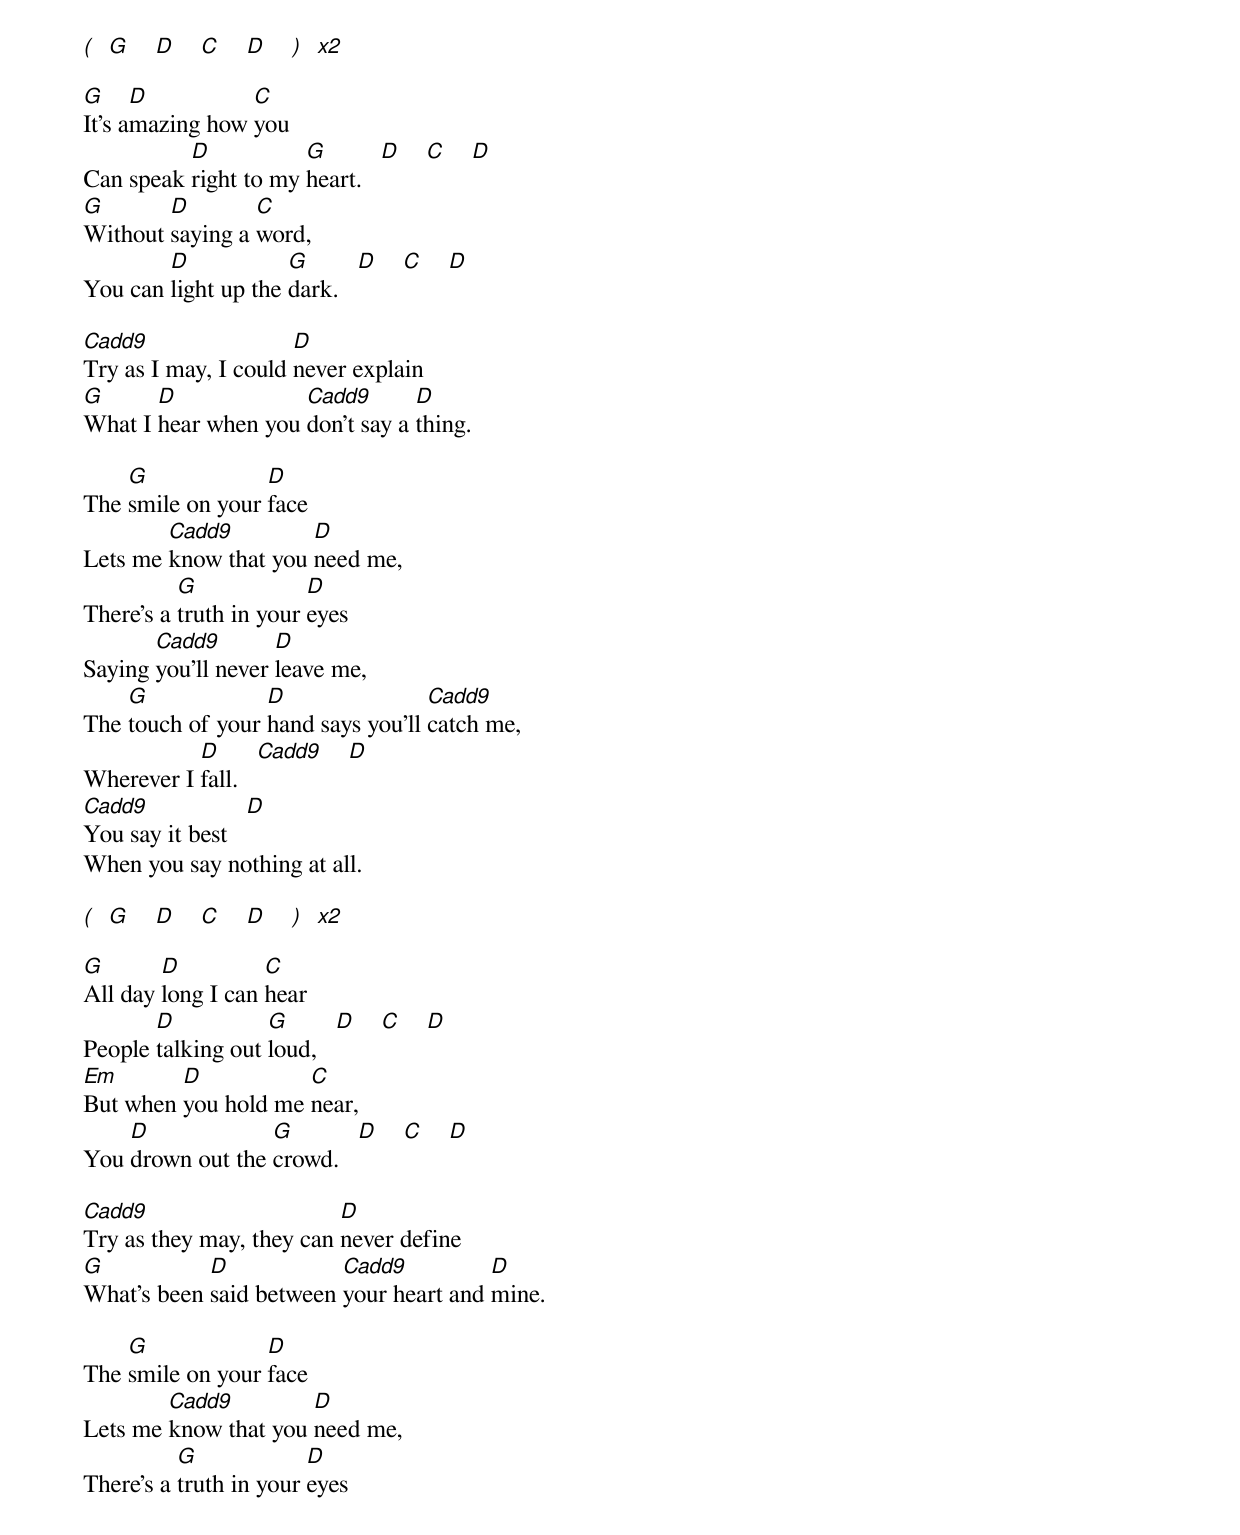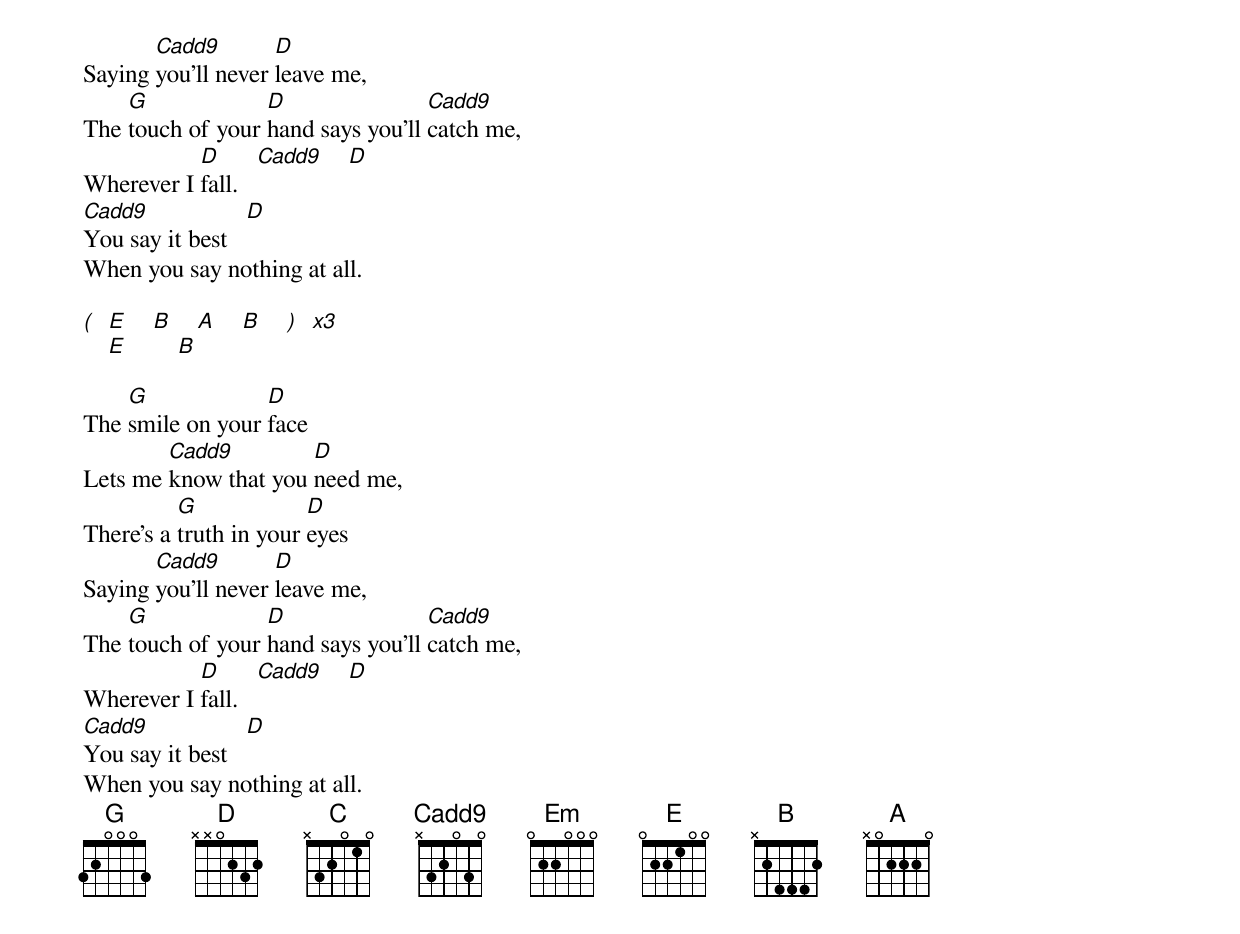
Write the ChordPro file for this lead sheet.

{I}
[(]  [G]    [D]    [C]    [D]    [)]  [x2]

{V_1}
[G]It's a[D]mazing how [C]you
Can speak [D]right to my [G]heart.   [D]    [C]    [D]
[G]Without [D]saying a [C]word,
You can [D]light up the [G]dark.   [D]    [C]    [D]

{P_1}
[Cadd9]Try as I may, I could [D]never explain
[G]What I [D]hear when you [Cadd9]don't say a [D]thing.

{C}
The [G]smile on your [D]face
Lets me [Cadd9]know that you [D]need me,
There's a [G]truth in your [D]eyes
Saying [Cadd9]you'll never [D]leave me,
The [G]touch of your [D]hand says you'll [Cadd9]catch me,
Wherever I [D]fall.   [Cadd9]    [D]
[Cadd9]You say it best   [D]
When you say nothing at all.

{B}
[(]  [G]    [D]    [C]    [D]    [)]  [x2]

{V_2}
[G]All day [D]long I can [C]hear
People [D]talking out [G]loud,   [D]    [C]    [D]
[Em]But when [D]you hold me [C]near,
You [D]drown out the [G]crowd.   [D]    [C]    [D]

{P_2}
[Cadd9]Try as they may, they can [D]never define
[G]What's been [D]said between [Cadd9]your heart and [D]mine.

{C}
The [G]smile on your [D]face
Lets me [Cadd9]know that you [D]need me,
There's a [G]truth in your [D]eyes
Saying [Cadd9]you'll never [D]leave me,
The [G]touch of your [D]hand says you'll [Cadd9]catch me,
Wherever I [D]fall.   [Cadd9]    [D]
[Cadd9]You say it best   [D]
When you say nothing at all.

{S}
[(]  [E]    [B]    [A]    [B]    [)]  [x3]
    [E]        [B]

{C}
The [G]smile on your [D]face
Lets me [Cadd9]know that you [D]need me,
There's a [G]truth in your [D]eyes
Saying [Cadd9]you'll never [D]leave me,
The [G]touch of your [D]hand says you'll [Cadd9]catch me,
Wherever I [D]fall.   [Cadd9]    [D]
[Cadd9]You say it best   [D]
When you say nothing at all.
